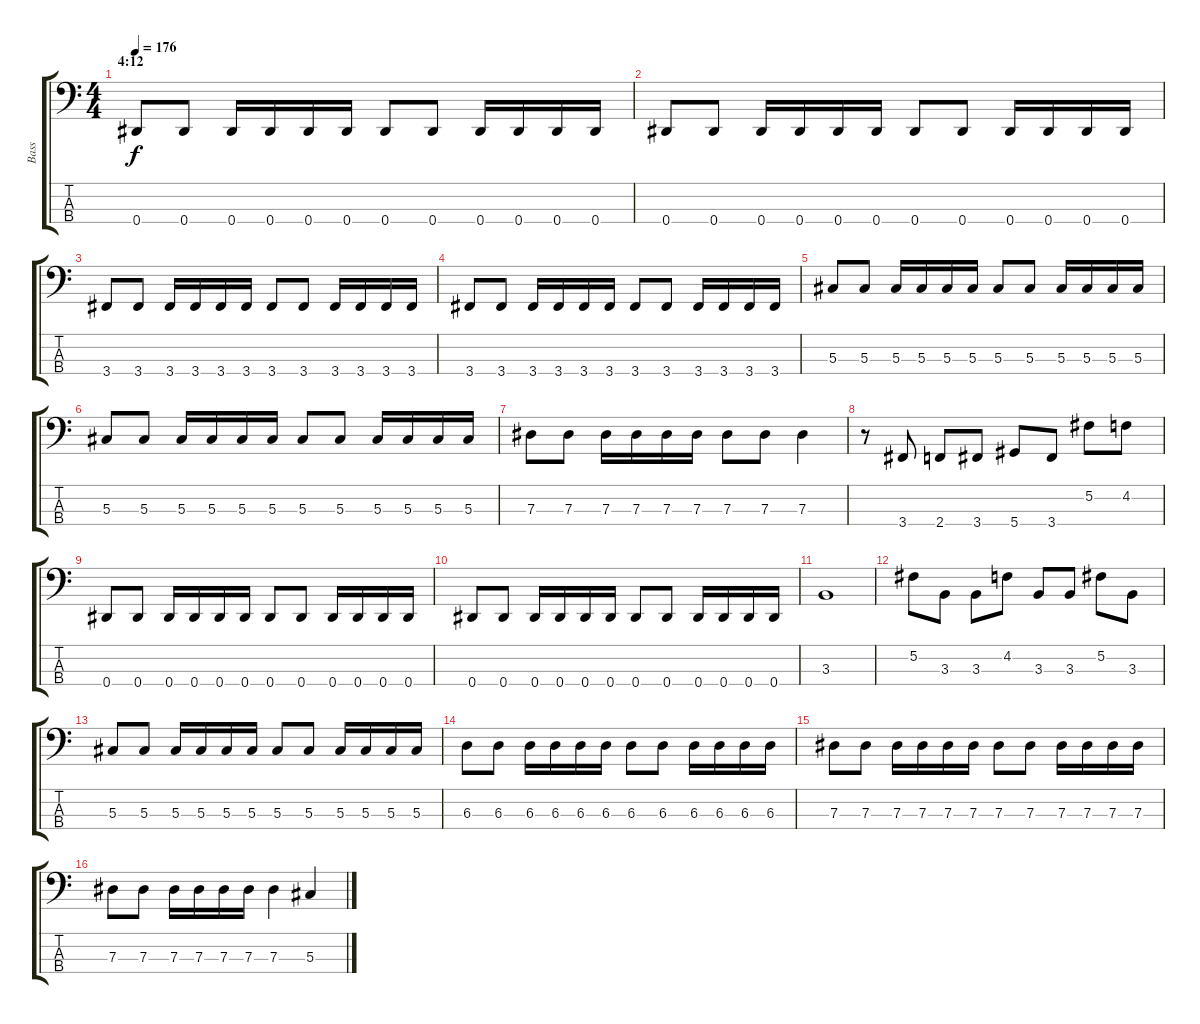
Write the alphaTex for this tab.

\track ("Bass" "Bass") {instrument electricbassfinger}
\staff {score tabs}
\tuning (Gb2 Db2 Ab1 Eb1) {hide}
\ts (4 4)
\section ("" "4:12")
\tempo 176
\clef f4
\ks c
0.4.8{dy f} 0.4.8 0.4.16 0.4.16 0.4.16 0.4.16 0.4.8 0.4.8 0.4.16 0.4.16 0.4.16 0.4.16 |
0.4.8 0.4.8 0.4.16 0.4.16 0.4.16 0.4.16 0.4.8 0.4.8 0.4.16 0.4.16 0.4.16 0.4.16 |
3.4.8 3.4.8 3.4.16 3.4.16 3.4.16 3.4.16 3.4.8 3.4.8 3.4.16 3.4.16 3.4.16 3.4.16 |
3.4.8 3.4.8 3.4.16 3.4.16 3.4.16 3.4.16 3.4.8 3.4.8 3.4.16 3.4.16 3.4.16 3.4.16 |
5.3.8 5.3.8 5.3.16 5.3.16 5.3.16 5.3.16 5.3.8 5.3.8 5.3.16 5.3.16 5.3.16 5.3.16 |
5.3.8 5.3.8 5.3.16 5.3.16 5.3.16 5.3.16 5.3.8 5.3.8 5.3.16 5.3.16 5.3.16 5.3.16 |
7.3.8 7.3.8 7.3.16 7.3.16 7.3.16 7.3.16 7.3.8 7.3.8 7.3.4 |
r.8 3.4.8 2.4.8 3.4.8 5.4.8 3.4.8 5.2.8 4.2.8 |
0.4.8 0.4.8 0.4.16 0.4.16 0.4.16 0.4.16 0.4.8 0.4.8 0.4.16 0.4.16 0.4.16 0.4.16 |
0.4.8 0.4.8 0.4.16 0.4.16 0.4.16 0.4.16 0.4.8 0.4.8 0.4.16 0.4.16 0.4.16 0.4.16 |
3.3.1 |
5.2.8 3.3.8 3.3.8 4.2.8 3.3.8 3.3.8 5.2.8 3.3.8 |
5.3.8 5.3.8 5.3.16 5.3.16 5.3.16 5.3.16 5.3.8 5.3.8 5.3.16 5.3.16 5.3.16 5.3.16 |
6.3.8 6.3.8 6.3.16 6.3.16 6.3.16 6.3.16 6.3.8 6.3.8 6.3.16 6.3.16 6.3.16 6.3.16 |
7.3.8 7.3.8 7.3.16 7.3.16 7.3.16 7.3.16 7.3.8 7.3.8 7.3.16 7.3.16 7.3.16 7.3.16 |
7.3.8 7.3.8 7.3.16 7.3.16 7.3.16 7.3.16 7.3.4 5.3.4
